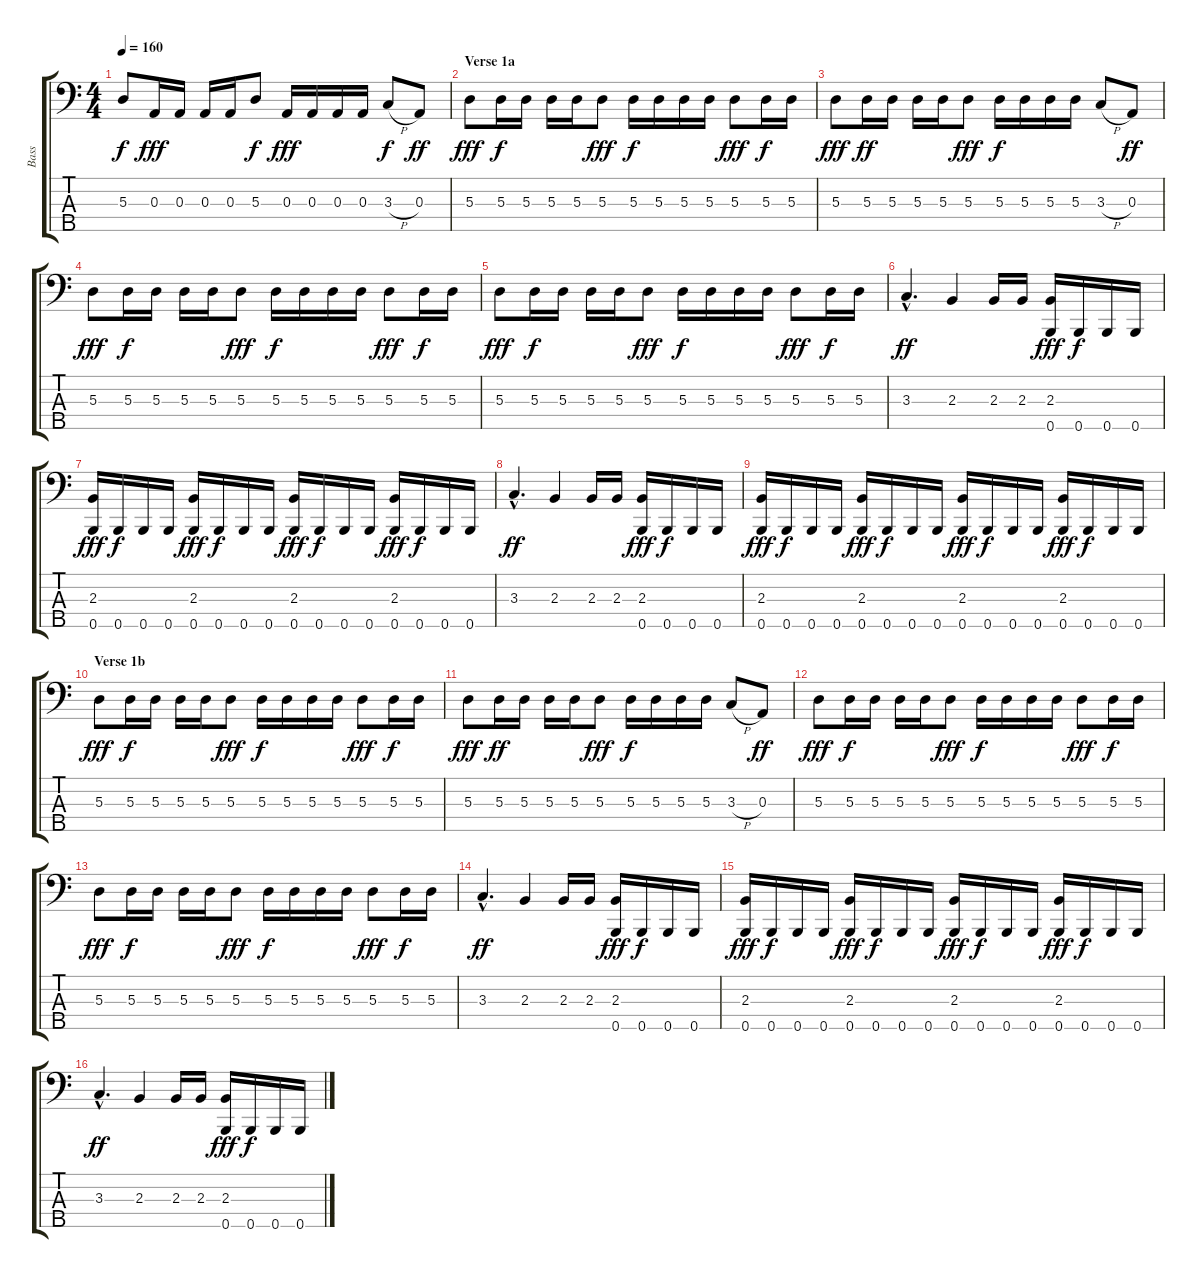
\track ("Bass" "Bass") {instrument electricbassfinger}
\staff {score tabs}
\tuning (G2 D2 A1 E1 B0) {hide}
\ts (4 4)
\tempo 160
\clef f4
\ks c
5.3.8{dy f} 0.3.16{dy fff} 0.3.16 0.3.16 0.3.16 5.3.8{dy f} 0.3.16{dy fff} 0.3.16 0.3.16 0.3.16 3.3{h}.8{dy f} 0.3.8{dy ff} |
\section ("" "Verse 1a")
5.3.8{dy fff} 5.3.16{dy f} 5.3.16 5.3.16 5.3.16 5.3.8{dy fff} 5.3.16{dy f} 5.3.16 5.3.16 5.3.16 5.3.8{dy fff} 5.3.16{dy f} 5.3.16 |
5.3.8{dy fff} 5.3.16{dy ff} 5.3.16 5.3.16 5.3.16 5.3.8{dy fff} 5.3.16{dy f} 5.3.16 5.3.16 5.3.16 3.3{h}.8 0.3.8{dy ff} |
5.3.8{dy fff} 5.3.16{dy f} 5.3.16 5.3.16 5.3.16 5.3.8{dy fff} 5.3.16{dy f} 5.3.16 5.3.16 5.3.16 5.3.8{dy fff} 5.3.16{dy f} 5.3.16 |
5.3.8{dy fff} 5.3.16{dy f} 5.3.16 5.3.16 5.3.16 5.3.8{dy fff} 5.3.16{dy f} 5.3.16 5.3.16 5.3.16 5.3.8{dy fff} 5.3.16{dy f} 5.3.16 |
3.3{hac}.4{d dy ff} 2.3.4 2.3.16 2.3.16 (2.3 0.5).16{dy fff} 0.5.16{dy f} 0.5.16 0.5.16 |
(2.3 0.5).16{dy fff} 0.5.16{dy f} 0.5.16 0.5.16 (2.3 0.5).16{dy fff} 0.5.16{dy f} 0.5.16 0.5.16 (2.3 0.5).16{dy fff} 0.5.16{dy f} 0.5.16 0.5.16 (2.3 0.5).16{dy fff} 0.5.16{dy f} 0.5.16 0.5.16 |
3.3{hac}.4{d dy ff} 2.3.4 2.3.16 2.3.16 (2.3 0.5).16{dy fff} 0.5.16{dy f} 0.5.16 0.5.16 |
(2.3 0.5).16{dy fff} 0.5.16{dy f} 0.5.16 0.5.16 (2.3 0.5).16{dy fff} 0.5.16{dy f} 0.5.16 0.5.16 (2.3 0.5).16{dy fff} 0.5.16{dy f} 0.5.16 0.5.16 (2.3 0.5).16{dy fff} 0.5.16{dy f} 0.5.16 0.5.16 |
\section ("" "Verse 1b")
5.3.8{dy fff} 5.3.16{dy f} 5.3.16 5.3.16 5.3.16 5.3.8{dy fff} 5.3.16{dy f} 5.3.16 5.3.16 5.3.16 5.3.8{dy fff} 5.3.16{dy f} 5.3.16 |
5.3.8{dy fff} 5.3.16{dy ff} 5.3.16 5.3.16 5.3.16 5.3.8{dy fff} 5.3.16{dy f} 5.3.16 5.3.16 5.3.16 3.3{h}.8 0.3.8{dy ff} |
5.3.8{dy fff} 5.3.16{dy f} 5.3.16 5.3.16 5.3.16 5.3.8{dy fff} 5.3.16{dy f} 5.3.16 5.3.16 5.3.16 5.3.8{dy fff} 5.3.16{dy f} 5.3.16 |
5.3.8{dy fff} 5.3.16{dy f} 5.3.16 5.3.16 5.3.16 5.3.8{dy fff} 5.3.16{dy f} 5.3.16 5.3.16 5.3.16 5.3.8{dy fff} 5.3.16{dy f} 5.3.16 |
3.3{hac}.4{d dy ff} 2.3.4 2.3.16 2.3.16 (2.3 0.5).16{dy fff} 0.5.16{dy f} 0.5.16 0.5.16 |
(2.3 0.5).16{dy fff} 0.5.16{dy f} 0.5.16 0.5.16 (2.3 0.5).16{dy fff} 0.5.16{dy f} 0.5.16 0.5.16 (2.3 0.5).16{dy fff} 0.5.16{dy f} 0.5.16 0.5.16 (2.3 0.5).16{dy fff} 0.5.16{dy f} 0.5.16 0.5.16 |
3.3{hac}.4{d dy ff} 2.3.4 2.3.16 2.3.16 (2.3 0.5).16{dy fff} 0.5.16{dy f} 0.5.16 0.5.16
